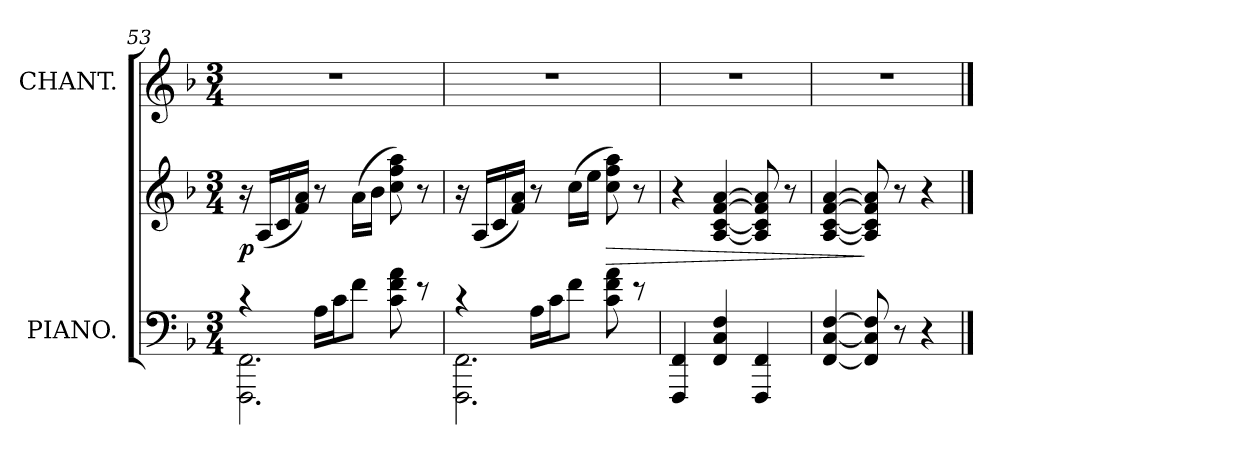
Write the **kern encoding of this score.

**kern	**kern	**dynam	**kern
*part2	*part2	*part2	*part1
*staff3	*staff2	*staff2/3	*staff1
*I"PIANO.	*	*	*I"CHANT.
*I'Pno	*	*	*
!!LO:LB:g=z
*clefF4	*clefG2	*	*clefG2
*k[b-]	*k[b-]	*	*k[b-]
*M3/4	*M3/4	*	*M3/4
=53	=53	=53	=53
*^	*	*	*
!	!	!	!LO:DY:b	!
4r	2.FFF\ 2.FF\	16r	p	2.r
.	.	(<16A/LL	.	.
.	.	16c/	.	.
.	.	16f/ 16a/JJ)	.	.
16A\LL	.	8r	.	.
16c\J	.	.	.	.
8f\J	.	(>16a\LL	.	.
.	.	16b-\JJ	.	.
8c\ 8f\ 8a\	.	8cc\ 8ff\ 8aa\)	.	.
8r	.	8r	.	.
=54	=54	=54	=54	=54
*	*	*	*	*^
4r	2.FFF\ 2.FF\	16r	.	2.r	2ryy
.	.	(<16A/LL	.	.	.
.	.	16c/	.	.	.
.	.	16f/ 16a/JJ)	.	.	.
16A\LL	.	8r	.	.	.
16c\J	.	.	.	.	.
8f\J	.	(>16cc\LL	.	.	.
.	.	16ee\JJ	.	.	.
!	!	!	!LO:HP:b	!	!
8c\ 8f\ 8a\	.	8cc\ 8ff\ 8aa\)	>	.	8ryy
*	*	*	*	*MM62	*
8r	.	8r	.	.	8ryy
*v	*v	*	*	*v	*v
=55	=55	=55	=55
4FFF/ 4FF/	4r	.	2.r
4FF/ 4C/ 4F/	[4A/ [4c/ [4f/ [4a/	.	.
4FFF/ 4FF/	8A/] 8c/] 8f/] 8a/]	.	.
.	8r	.	.
=56	=56	=56	=56
[4FF/ [4C/ [4F/	[4A/ [4c/ [4f/ [4a/	.	2.r
8FF/] 8C/] 8F/]	8A/] 8c/] 8f/] 8a/]	]	.
8r	8r	.	.
4r	4r	.	.
==	==	==	==
*-	*-	*-	*-
